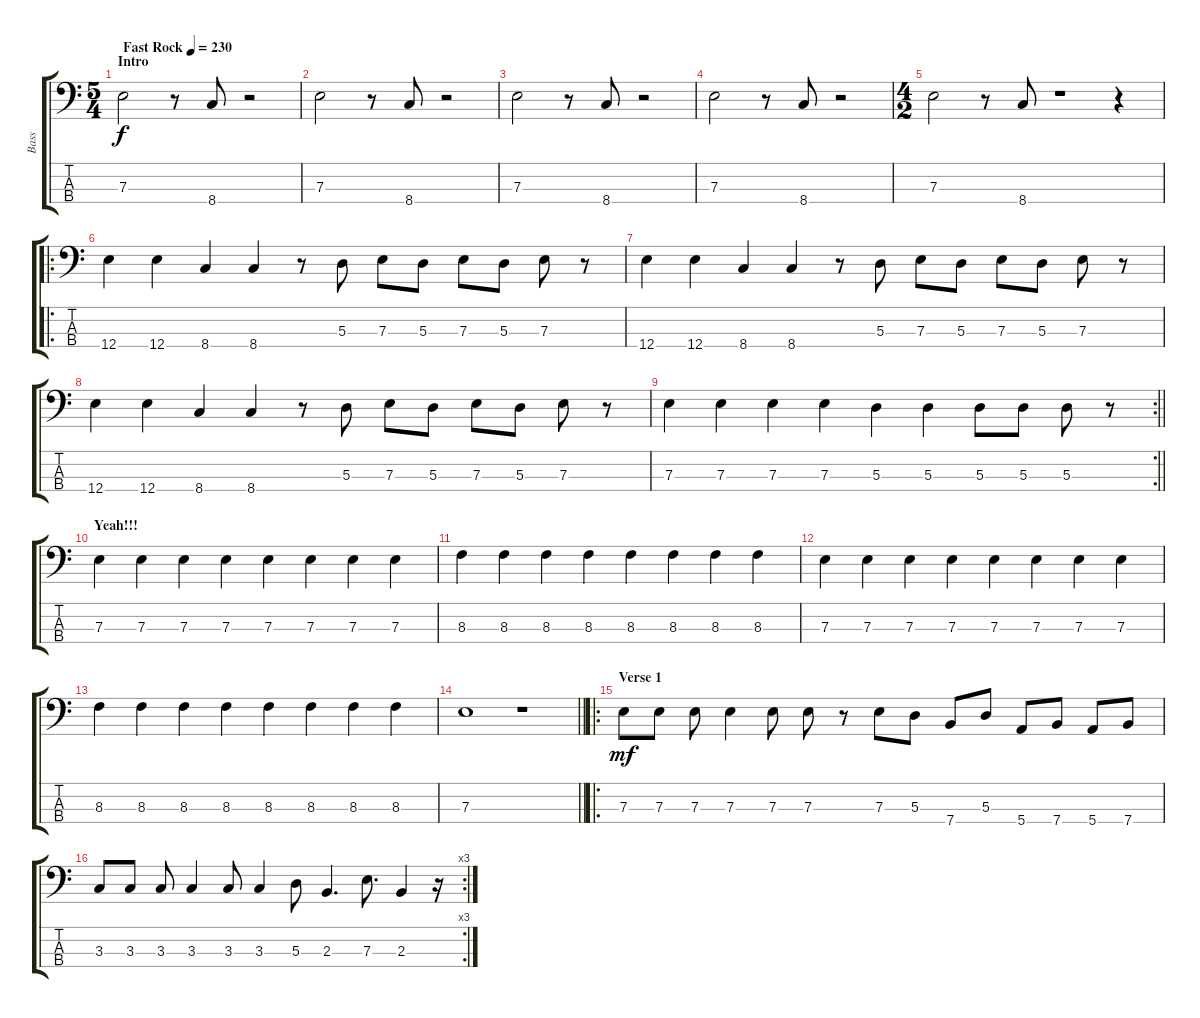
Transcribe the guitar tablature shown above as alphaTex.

\track ("Bass" "Bass") {instrument electricbasspick}
\staff {score tabs}
\tuning (G2 D2 A1 E1) {hide}
\ts (5 4)
\section ("" "Intro")
\tempo (230 "Fast Rock")
\clef f4
\ks c
7.3.2{dy f instrument electricbasspick} r.8 8.4.8 r.2 |
7.3.2 r.8 8.4.8 r.2 |
7.3.2 r.8 8.4.8 r.2 |
7.3.2 r.8 8.4.8 r.2 |
\ts (4 2)
7.3.2 r.8 8.4.8 r.1 r.4 |
\ro
12.4.4 12.4.4 8.4.4 8.4.4 r.8 5.3.8 7.3.8 5.3.8 7.3.8 5.3.8 7.3.8 r.8 |
12.4.4 12.4.4 8.4.4 8.4.4 r.8 5.3.8 7.3.8 5.3.8 7.3.8 5.3.8 7.3.8 r.8 |
12.4.4 12.4.4 8.4.4 8.4.4 r.8 5.3.8 7.3.8 5.3.8 7.3.8 5.3.8 7.3.8 r.8 |
\rc 2
\barLineRight lightlight
7.3.4 7.3.4 7.3.4 7.3.4 5.3.4 5.3.4 5.3.8 5.3.8 5.3.8 r.8 |
\section ("" "Yeah!!!")
7.3.4 7.3.4 7.3.4 7.3.4 7.3.4 7.3.4 7.3.4 7.3.4 |
8.3.4 8.3.4 8.3.4 8.3.4 8.3.4 8.3.4 8.3.4 8.3.4 |
7.3.4 7.3.4 7.3.4 7.3.4 7.3.4 7.3.4 7.3.4 7.3.4 |
8.3.4 8.3.4 8.3.4 8.3.4 8.3.4 8.3.4 8.3.4 8.3.4 |
\barLineRight lightlight
7.3.1 r.1 |
\ro
\section ("" "Verse 1")
7.3.8{dy mf} 7.3.8 7.3.8 7.3.4 7.3.8 7.3.8 r.8 7.3.8 5.3.8 7.4.8 5.3.8 5.4.8 7.4.8 5.4.8 7.4.8 |
\rc 3
3.3.8 3.3.8 3.3.8 3.3.4 3.3.8 3.3.4 5.3.8 2.3.4{d} 7.3.8{d} 2.3.4 r.16
